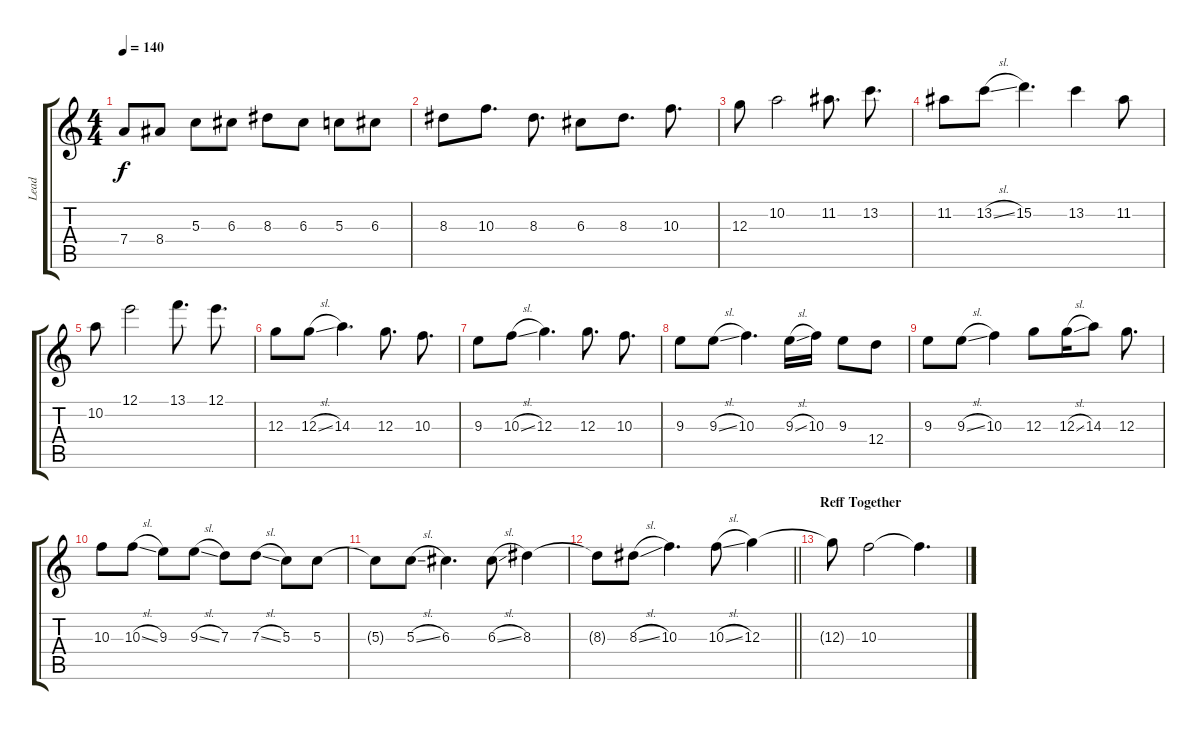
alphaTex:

\track ("Lead" "Lead") {instrument overdrivenguitar}
\staff {score tabs}
\tuning (E4 B3 G3 D3 A2 E2) {hide}
\ts (4 4)
\tempo 140
\clef g2
\ks c
7.4.8{dy f} 8.4.8 5.3.8 6.3.8 8.3.8 6.3.8 5.3.8 6.3.8 |
8.3.8 10.3.8{d} 8.3.8{d} 6.3.8 8.3.8{d} 10.3.8{d} |
12.3.8 10.2.2 11.2.8{d} 13.2.8{d} |
11.2.8 13.2{sl}.8 15.2.4{d} 13.2.4 11.2.8 |
10.2.8 12.1.2 13.1.8{d} 12.1.8{d} |
12.3.8 12.3{sl}.8 14.3.4{d} 12.3.8{d} 10.3.8{d} |
9.3.8 10.3{sl}.8 12.3.4{d} 12.3.8{d} 10.3.8{d} |
9.3.8 9.3{sl}.8 10.3.4{d} 9.3{sl}.16 10.3.16 9.3.8 12.4.8 |
9.3.8 9.3{sl}.8 10.3.4 12.3.8 12.3{sl}.16 14.3.8 12.3.8{d} |
10.3.8 10.3{sl}.8 9.3.8 9.3{sl}.8 7.3.8 7.3{sl}.8 5.3.8 5.3.8 |
5.3{t}.8 5.3{sl}.8 6.3.4{d} 6.3{sl}.8 8.3.4 |
\barLineRight lightlight
8.3{t}.8 8.3{sl}.8 10.3.4{d} 10.3{sl}.8 12.3.4 |
\section ("" "Reff Together")
12.3{t}.8 10.3.2 10.3{t}.4{d}
